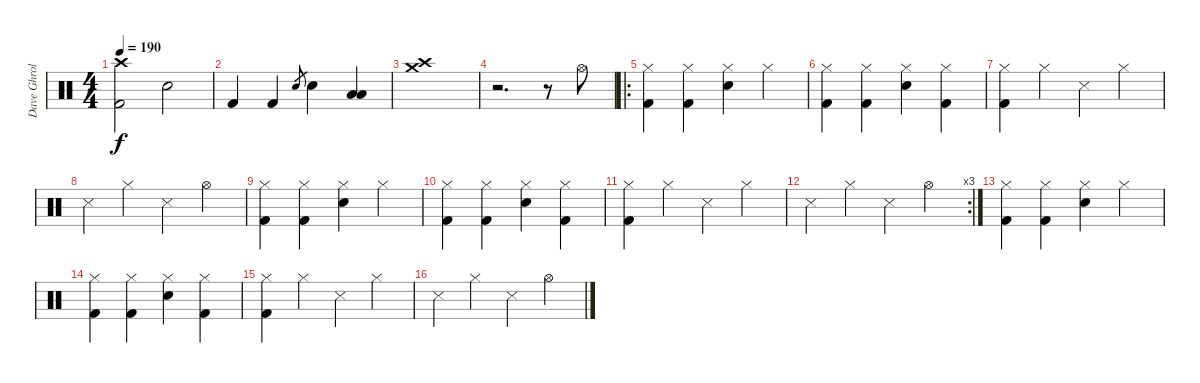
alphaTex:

\track ("Dave Ghrol" "Dave Ghrol") {instrument percussion}
\staff {score}
\articulation defaults
\ts (4 4)
\tempo 190
\clef neutral
\ks c
("Crash high (hit)" "Kick (hit) 2").2{dy f} "Electric Snare (hit)".2 |
"Kick (hit) 2".4 "Kick (hit) 2".4 "Electric Snare (hit)".8{gr} "Electric Snare (hit)".4 ("Low Tom (hit)" "Low Tom (hit)").4 |
("Crash high (hit)" "Crash medium (hit)").1 |
r.2{d} r.8 "Hi-Hat (open)".8 |
\ro
("Hi-Hat (closed)" "Kick (hit) 2").4 ("Hi-Hat (closed)" "Kick (hit) 2").4 ("Hi-Hat (closed)" "Electric Snare (hit)").4 "Hi-Hat (closed)".4 |
("Hi-Hat (closed)" "Kick (hit) 2").4 ("Hi-Hat (closed)" "Kick (hit) 2").4 ("Hi-Hat (closed)" "Electric Snare (hit)").4 ("Hi-Hat (closed)" "Kick (hit) 2").4 |
("Hi-Hat (closed)" "Kick (hit) 2").4 "Hi-Hat (closed)".4 "Metronome (hit)".4 "Hi-Hat (closed)".4 |
"Metronome (hit)".4 "Hi-Hat (closed)".4 "Metronome (hit)".4 "Hi-Hat (open)".4 |
("Hi-Hat (closed)" "Kick (hit) 2").4 ("Hi-Hat (closed)" "Kick (hit) 2").4 ("Hi-Hat (closed)" "Electric Snare (hit)").4 "Hi-Hat (closed)".4 |
("Hi-Hat (closed)" "Kick (hit) 2").4 ("Hi-Hat (closed)" "Kick (hit) 2").4 ("Hi-Hat (closed)" "Electric Snare (hit)").4 ("Hi-Hat (closed)" "Kick (hit) 2").4 |
("Hi-Hat (closed)" "Kick (hit) 2").4 "Hi-Hat (closed)".4 "Metronome (hit)".4 "Hi-Hat (closed)".4 |
\rc 3 "Metronome (hit)".4 "Hi-Hat (closed)".4 "Metronome (hit)".4 "Hi-Hat (open)".4
|
("Hi-Hat (closed)" "Kick (hit) 2").4 ("Hi-Hat (closed)" "Kick (hit) 2").4 ("Hi-Hat (closed)" "Electric Snare (hit)").4 "Hi-Hat (closed)".4 |
("Hi-Hat (closed)" "Kick (hit) 2").4 ("Hi-Hat (closed)" "Kick (hit) 2").4 ("Hi-Hat (closed)" "Electric Snare (hit)").4 ("Hi-Hat (closed)" "Kick (hit) 2").4 |
("Hi-Hat (closed)" "Kick (hit) 2").4 "Hi-Hat (closed)".4 "Metronome (hit)".4 "Hi-Hat (closed)".4 |
"Metronome (hit)".4 "Hi-Hat (closed)".4 "Metronome (hit)".4 "Hi-Hat (open)".4
